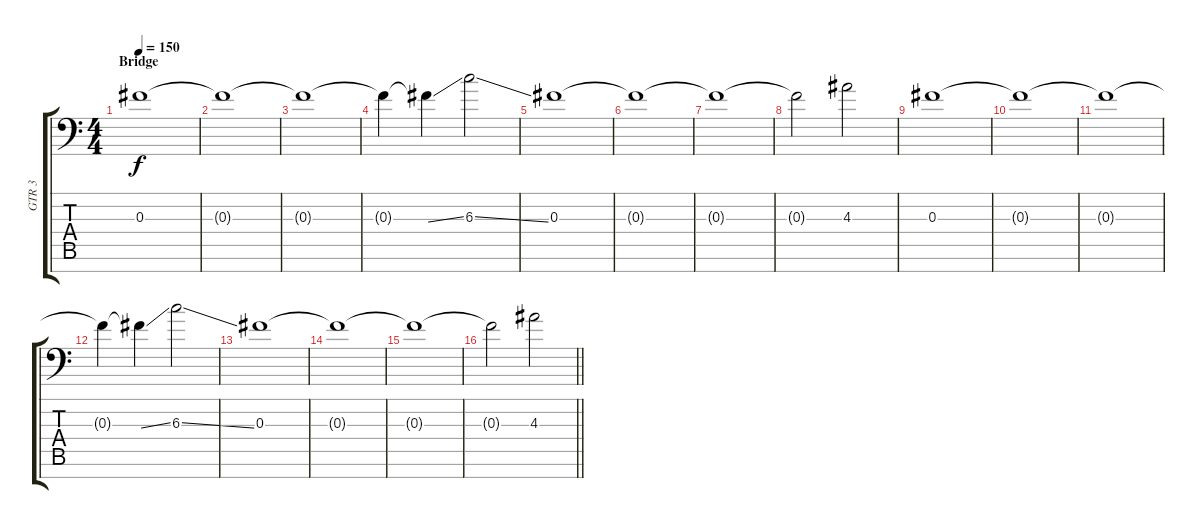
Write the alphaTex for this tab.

\track ("GTR 3" "GTR 3") {instrument distortionguitar}
\staff {score tabs}
\tuning (Eb4 Bb3 Gb3 Db3 Ab2 Eb2 Bb1) {hide}
\ts (4 4)
\section ("" "Bridge")
\tempo 150
\clef f4
\ks c
0.3.1{dy f volume 12} |
0.3{t}.1 |
0.3{t}.1 |
0.3{t}.4 0.3{ss t}.4 6.3{ss}.2 |
0.3.1 |
0.3{t}.1 |
0.3{t}.1 |
0.3{t}.2 4.3.2 |
0.3.1 |
0.3{t}.1 |
0.3{t}.1 |
0.3{t}.4 0.3{ss t}.4 6.3{ss}.2 |
0.3.1 |
0.3{t}.1 |
0.3{t}.1 |
\barLineRight lightlight
0.3{t}.2 4.3.2
